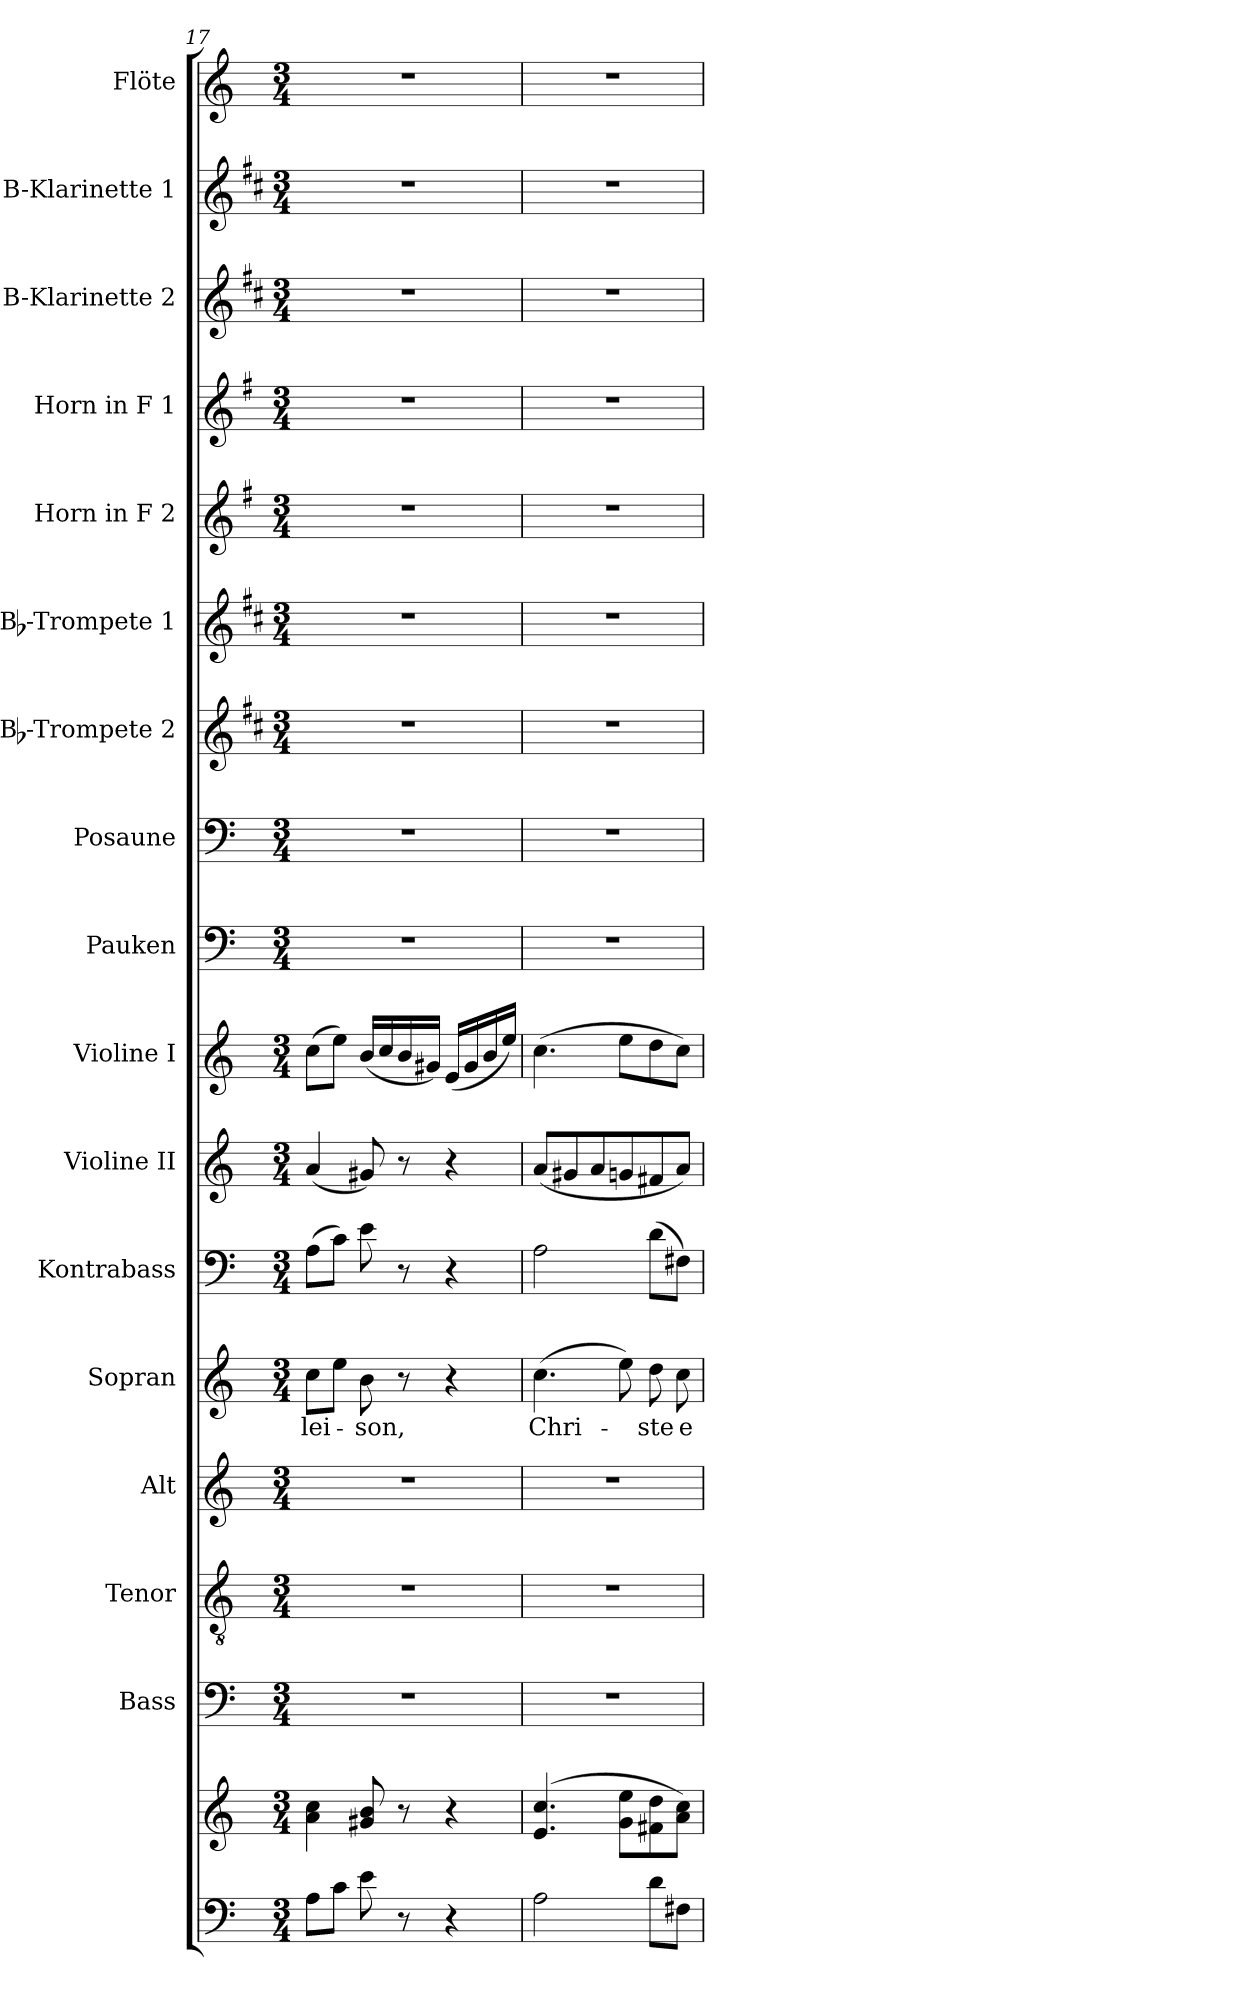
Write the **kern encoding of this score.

**kern	**kern	**kern	**kern	**kern	**kern	**text	**kern	**kern	**kern	**kern	**kern	**kern	**kern	**kern	**kern	**kern	**kern	**kern
*part17	*part17	*part16	*part15	*part14	*part13	*part13	*part12	*part11	*part10	*part9	*part8	*part7	*part6	*part5	*part4	*part3	*part2	*part1
*staff18	*staff17	*staff16	*staff15	*staff14	*staff13	*staff13	*staff12	*staff11	*staff10	*staff9	*staff8	*staff7	*staff6	*staff5	*staff4	*staff3	*staff2	*staff1
*	*	*I"Bass	*I"Tenor	*I"Alt	*I"Sopran	*	*I"Kontrabass	*I"Violine II	*I"Violine I	*I"Pauken	*I"Posaune	*I"Bb-Trompete 2	*I"Bb-Trompete 1	*I"Horn in F 2	*I"Horn in F 1	*I"B-Klarinette 2	*I"B-Klarinette 1	*I"Flöte
*	*	*I'B.	*I'T.	*I'A.	*I'S.	*	*I'Kb.	*I'Vl. II	*I'Vl. I	*I'Pk.	*I'Pos.	*I'Bb Trp. 2	*I'Bb Trp. 1	*I'Hrn. 2	*I'Hrn. 1	*I'B Kl. 2	*I'B Kl. 1	*I'Fl.
!!LO:PB:g=z
*clefF4	*clefG2	*clefF4	*clefGv2	*clefG2	*clefG2	*	*clefF4	*clefG2	*clefG2	*clefF4	*clefF4	*clefG2	*clefG2	*clefG2	*clefG2	*clefG2	*clefG2	*clefG2
*	*	*	*	*	*	*	*ITrd7c12	*	*	*	*	*ITrd1c2	*ITrd1c2	*ITrd4c7	*ITrd4c7	*ITrd1c2	*ITrd1c2	*
*k[]	*k[]	*k[]	*k[]	*k[]	*k[]	*	*k[]	*k[]	*k[]	*k[]	*k[]	*k[]	*k[]	*k[]	*k[]	*k[]	*k[]	*k[]
*C:	*C:	*C:	*C:	*C:	*C:	*	*C:	*C:	*C:	*C:	*C:	*C:	*C:	*C:	*C:	*C:	*C:	*C:
*M3/4	*M3/4	*M3/4	*M3/4	*M3/4	*M3/4	*	*M3/4	*M3/4	*M3/4	*M3/4	*M3/4	*M3/4	*M3/4	*M3/4	*M3/4	*M3/4	*M3/4	*M3/4
=17	=17	=17	=17	=17	=17	=17	=17	=17	=17	=17	=17	=17	=17	=17	=17	=17	=17	=17
!	!	!	!	!	!	!LO:LY:b	!	!	!	!	!	!	!	!	!	!	!	!
8A\L	4a\ 4cc\	2.r	2.r	2.r	8cc\L	-lei-	(>8AA\L	(<4a/	(>8cc\L	2.r	2.r	2.r	2.r	2.r	2.r	2.r	2.r	2.r
8c\J	.	.	.	.	8ee\J	.	8C\J)	.	8ee\J)	.	.	.	.	.	.	.	.	.
!	!	!	!	!	!	!LO:LY:b	!	!	!	!	!	!	!	!	!	!	!	!
8e\	8g#X/ 8b/	.	.	.	8b\	-son,	8E\	8g#X/)	(<16b/LL	.	.	.	.	.	.	.	.	.
.	.	.	.	.	.	.	.	.	16cc/	.	.	.	.	.	.	.	.	.
8r	8r	.	.	.	8r	.	8r	8r	16b/	.	.	.	.	.	.	.	.	.
.	.	.	.	.	.	.	.	.	16g#X/JJ)	.	.	.	.	.	.	.	.	.
4r	4r	.	.	.	4r	.	4r	4r	(<16e/LL	.	.	.	.	.	.	.	.	.
.	.	.	.	.	.	.	.	.	16g#/	.	.	.	.	.	.	.	.	.
.	.	.	.	.	.	.	.	.	16b/	.	.	.	.	.	.	.	.	.
.	.	.	.	.	.	.	.	.	16ee/JJ)	.	.	.	.	.	.	.	.	.
=18	=18	=18	=18	=18	=18	=18	=18	=18	=18	=18	=18	=18	=18	=18	=18	=18	=18	=18
!	!	!	!	!	!	!LO:LY:b	!	!	!	!	!	!	!	!	!	!	!	!
2A\	(4.e/ 4.cc/	2.r	2.r	2.r	(>4.cc\	Chri-	2AA\	(<8a/L	(>4.cc\	2.r	2.r	2.r	2.r	2.r	2.r	2.r	2.r	2.r
.	.	.	.	.	.	.	.	8g#X/	.	.	.	.	.	.	.	.	.	.
.	.	.	.	.	.	.	.	8a/	.	.	.	.	.	.	.	.	.	.
.	8g\ 8ee\L	.	.	.	8ee\)	.	.	8gn/	8ee\L	.	.	.	.	.	.	.	.	.
!	!	!	!	!	!	!LO:LY:b	!	!	!	!	!	!	!	!	!	!	!	!
8d\L	8f#X\ 8dd\	.	.	.	8dd\	-ste	(>8D\L	8f#X/	8dd\	.	.	.	.	.	.	.	.	.
!	!	!	!	!	!	!LO:LY:b	!	!	!	!	!	!	!	!	!	!	!	!
8F#X\J	8a\ 8cc\J)	.	.	.	8cc\	e-	8FF#X\J)	8a/J)	8cc\J)	.	.	.	.	.	.	.	.	.
=	=	=	=	=	=	=	=	=	=	=	=	=	=	=	=	=	=	=
*-	*-	*-	*-	*-	*-	*-	*-	*-	*-	*-	*-	*-	*-	*-	*-	*-	*-	*-
